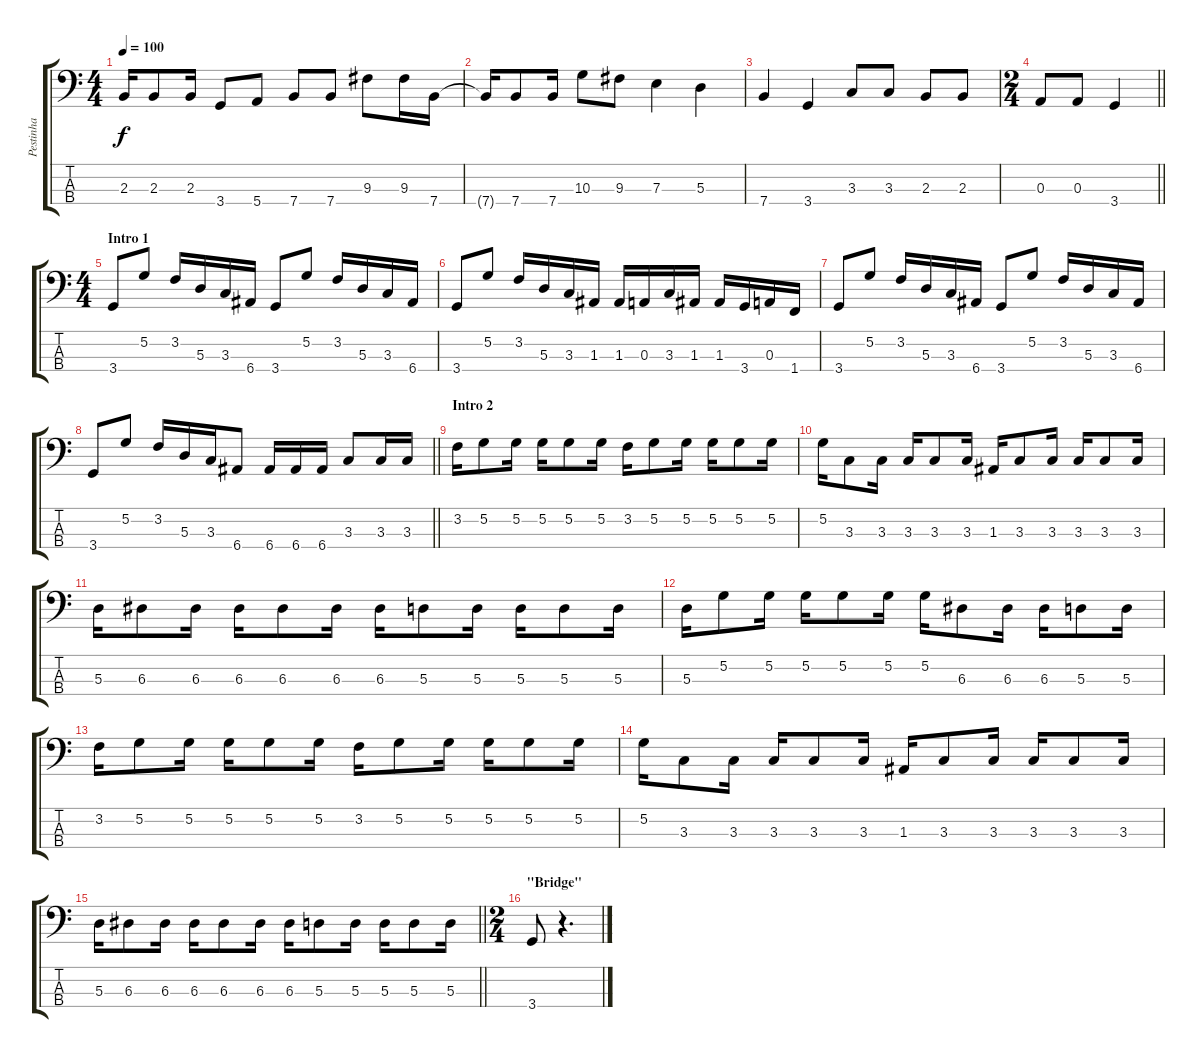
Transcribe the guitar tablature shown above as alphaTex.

\track ("Pestinha" "Pestinha") {instrument electricbasspick}
\staff {score tabs}
\tuning (G2 D2 A1 E1) {hide}
\ts (4 4)
\tempo 100
\clef f4
\ks c
2.3{t}.16{dy f} 2.3.8 2.3.16 3.4.8 5.4.8 7.4.8 7.4.8 9.3.8 9.3.16 7.4.16 |
7.4{t}.16 7.4.8 7.4.16 10.3.8 9.3.8 7.3.4 5.3.4 |
7.4.4 3.4.4 3.3.8 3.3.8 2.3.8 2.3.8 |
\ts (2 4)
\barLineRight lightlight
0.3.8 0.3.8 3.4.4 |
\ts (4 4)
\section ("" "Intro 1")
3.4.8 5.2.8 3.2.16 5.3.16 3.3.16 6.4.16 3.4.8 5.2.8 3.2.16 5.3.16 3.3.16 6.4.16 |
3.4.8 5.2.8 3.2.16 5.3.16 3.3.16 1.3.16 1.3.16 0.3.16 3.3.16 1.3.16 1.3.16 3.4.16 0.3.16 1.4.16 |
3.4.8 5.2.8 3.2.16 5.3.16 3.3.16 6.4.16 3.4.8 5.2.8 3.2.16 5.3.16 3.3.16 6.4.16 |
\barLineRight lightlight
3.4.8 5.2.8 3.2.16 5.3.16 3.3.16 6.4.8 6.4.16 6.4.16 6.4.16 3.3.8 3.3.16 3.3.16 |
\section ("" "Intro 2")
3.2.16 5.2.8 5.2.16 5.2.16 5.2.8 5.2.16 3.2.16 5.2.8 5.2.16 5.2.16 5.2.8 5.2.16 |
5.2.16 3.3.8 3.3.16 3.3.16 3.3.8 3.3.16 1.3.16 3.3.8 3.3.16 3.3.16 3.3.8 3.3.16 |
5.3.16 6.3.8 6.3.16 6.3.16 6.3.8 6.3.16 6.3.16 5.3.8 5.3.16 5.3.16 5.3.8 5.3.16 |
5.3.16 5.2.8 5.2.16 5.2.16 5.2.8 5.2.16 5.2.16 6.3.8 6.3.16 6.3.16 5.3.8 5.3.16 |
3.2.16 5.2.8 5.2.16 5.2.16 5.2.8 5.2.16 3.2.16 5.2.8 5.2.16 5.2.16 5.2.8 5.2.16 |
5.2.16 3.3.8 3.3.16 3.3.16 3.3.8 3.3.16 1.3.16 3.3.8 3.3.16 3.3.16 3.3.8 3.3.16 |
\barLineRight lightlight
5.3.16 6.3.8 6.3.16 6.3.16 6.3.8 6.3.16 6.3.16 5.3.8 5.3.16 5.3.16 5.3.8 5.3.16 |
\ts (2 4)
\section ("" "\"Bridge\"")
3.4.8 r.4{d}
